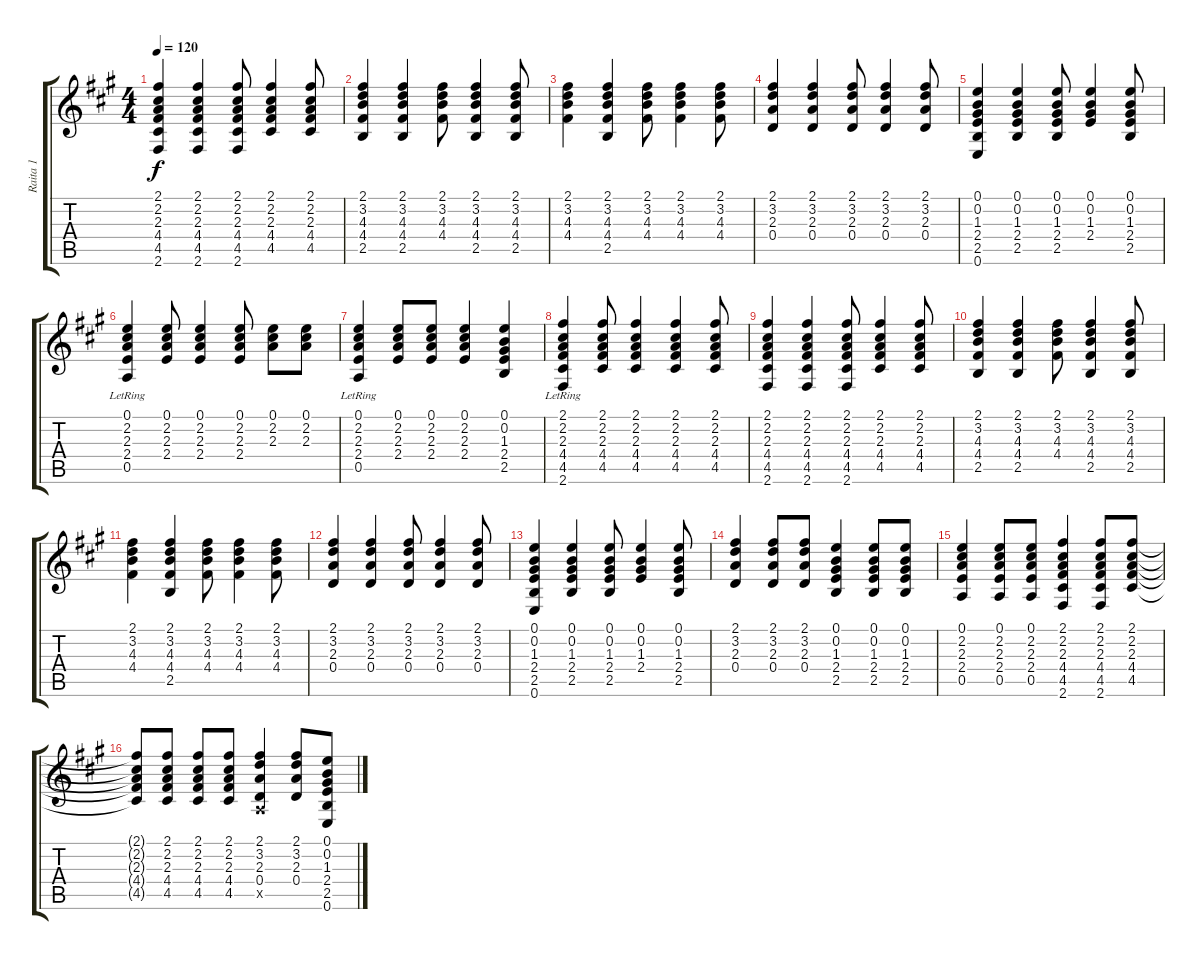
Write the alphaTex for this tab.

\track ("Raita 1" "Raita 1") {instrument acousticguitarnylon}
\staff {score tabs}
\tuning (E4 B3 G3 D3 A2 E2) {hide}
\ts (4 4)
\tempo 120
\clef g2
\ks f#minor
(2.1 2.2 2.3 4.4 4.5 2.6).4{dy f} (2.1 2.2 2.3 4.4 4.5 2.6).4 (2.1 2.2 2.3 4.4 4.5 2.6).8 (2.1 2.2 2.3 4.4 4.5).4 (2.1 2.2 2.3 4.4 4.5).8 |
(2.1 3.2 4.3 4.4 2.5).4 (2.1 3.2 4.3 4.4 2.5).4 (2.1 3.2 4.3 4.4).8 (2.1 3.2 4.3 4.4 2.5).4 (2.1 3.2 4.3 4.4 2.5).8 |
(2.1 3.2 4.3 4.4).4 (2.1 3.2 4.3 4.4 2.5).4 (2.1 3.2 4.3 4.4).8 (2.1 3.2 4.3 4.4).4 (2.1 3.2 4.3 4.4).8 |
(2.1 3.2 2.3 0.4).4 (2.1 3.2 2.3 0.4).4 (2.1 3.2 2.3 0.4).8 (2.1 3.2 2.3 0.4).4 (2.1 3.2 2.3 0.4).8 |
(0.1 0.2 1.3 2.4 2.5 0.6).4 (0.1 0.2 1.3 2.4 2.5).4 (0.1 0.2 1.3 2.4 2.5).8 (0.1 0.2 1.3 2.4).4 (0.1 0.2 1.3 2.4 2.5).8 |
(0.1 2.2 2.3 2.4 0.5{lr}).4 (0.1 2.2 2.3 2.4).8 (0.1 2.2 2.3 2.4).4 (0.1 2.2 2.3 2.4).8 (0.1 2.2 2.3).8 (0.1 2.2 2.3).8 |
(0.1 2.2 2.3 2.4 0.5{lr}).4 (0.1 2.2 2.3 2.4).8 (0.1 2.2 2.3 2.4).8 (0.1 2.2 2.3 2.4).4 (0.1 0.2 1.3 2.4 2.5).4 |
(2.1{lr} 2.2 2.3 4.4 4.5 2.6{lr}).4 (2.1 2.2 2.3 4.4 4.5).8 (2.1 2.2 2.3 4.4 4.5).4 (2.1 2.2 2.3 4.4 4.5).4 (2.1 2.2 2.3 4.4 4.5).8 |
(2.1 2.2 2.3 4.4 4.5 2.6).4 (2.1 2.2 2.3 4.4 4.5 2.6).4 (2.1 2.2 2.3 4.4 4.5 2.6).8 (2.1 2.2 2.3 4.4 4.5).4 (2.1 2.2 2.3 4.4 4.5).8 |
(2.1 3.2 4.3 4.4 2.5).4 (2.1 3.2 4.3 4.4 2.5).4 (2.1 3.2 4.3 4.4).8 (2.1 3.2 4.3 4.4 2.5).4 (2.1 3.2 4.3 4.4 2.5).8 |
(2.1 3.2 4.3 4.4).4 (2.1 3.2 4.3 4.4 2.5).4 (2.1 3.2 4.3 4.4).8 (2.1 3.2 4.3 4.4).4 (2.1 3.2 4.3 4.4).8 |
(2.1 3.2 2.3 0.4).4 (2.1 3.2 2.3 0.4).4 (2.1 3.2 2.3 0.4).8 (2.1 3.2 2.3 0.4).4 (2.1 3.2 2.3 0.4).8 |
(0.1 0.2 1.3 2.4 2.5 0.6).4 (0.1 0.2 1.3 2.4 2.5).4 (0.1 0.2 1.3 2.4 2.5).8 (0.1 0.2 1.3 2.4).4 (0.1 0.2 1.3 2.4 2.5).8 |
(2.1 3.2 2.3 0.4).4 (2.1 3.2 2.3 0.4).8 (2.1 3.2 2.3 0.4).8 (0.1 0.2 1.3 2.4 2.5).4 (0.1 0.2 1.3 2.4 2.5).8 (0.1 0.2 1.3 2.4 2.5).8 |
(0.1 2.2 2.3 2.4 0.5).4 (0.1 2.2 2.3 2.4 0.5).8 (0.1 2.2 2.3 2.4 0.5).8 (2.1 2.2 2.3 4.4 4.5 2.6).4 (2.1 2.2 2.3 4.4 4.5 2.6).8 (2.1 2.2 2.3 4.4 4.5).8 |
(2.1{t} 2.2{t} 2.3{t} 4.4{t} 4.5{t}).8 (2.1 2.2 2.3 4.4 4.5).8 (2.1 2.2 2.3 4.4 4.5).8 (2.1 2.2 2.3 4.4 4.5).8 (2.1 3.2 2.3 0.4 0.5{x}).4 (2.1 3.2 2.3 0.4).8 (0.1 0.2 1.3 2.4 2.5 0.6).8
